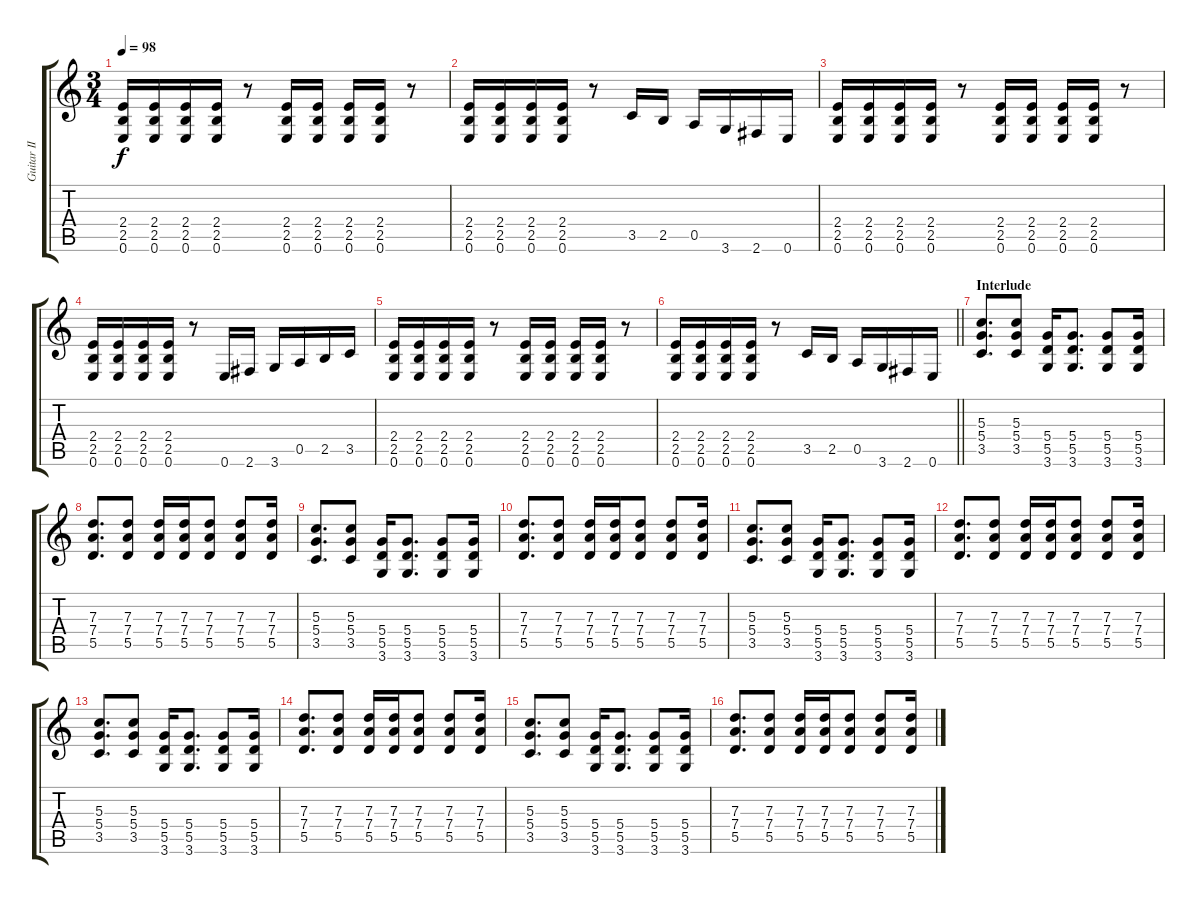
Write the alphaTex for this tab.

\track ("Guitar II" "Guitar II") {instrument distortionguitar}
\staff {score tabs}
\tuning (E4 B3 G3 D3 A2 E2) {hide}
\ts (3 4)
\tempo 98
\clef g2
\ks c
(2.4 2.5 0.6).16{dy f} (2.4 2.5 0.6).16 (2.4 2.5 0.6).16 (2.4 2.5 0.6).16 r.8 (2.4 2.5 0.6).16 (2.4 2.5 0.6).16 (2.4 2.5 0.6).16 (2.4 2.5 0.6).16 r.8 |
(2.4 2.5 0.6).16 (2.4 2.5 0.6).16 (2.4 2.5 0.6).16 (2.4 2.5 0.6).16 r.8 3.5.16 2.5.16 0.5.16 3.6.16 2.6.16 0.6.16 |
(2.4 2.5 0.6).16 (2.4 2.5 0.6).16 (2.4 2.5 0.6).16 (2.4 2.5 0.6).16 r.8 (2.4 2.5 0.6).16 (2.4 2.5 0.6).16 (2.4 2.5 0.6).16 (2.4 2.5 0.6).16 r.8 |
(2.4 2.5 0.6).16 (2.4 2.5 0.6).16 (2.4 2.5 0.6).16 (2.4 2.5 0.6).16 r.8 0.6.16 2.6.16 3.6.16 0.5.16 2.5.16 3.5.16 |
(2.4 2.5 0.6).16 (2.4 2.5 0.6).16 (2.4 2.5 0.6).16 (2.4 2.5 0.6).16 r.8 (2.4 2.5 0.6).16 (2.4 2.5 0.6).16 (2.4 2.5 0.6).16 (2.4 2.5 0.6).16 r.8 |
\barLineRight lightlight
(2.4 2.5 0.6).16 (2.4 2.5 0.6).16 (2.4 2.5 0.6).16 (2.4 2.5 0.6).16 r.8 3.5.16 2.5.16 0.5.16 3.6.16 2.6.16 0.6.16 |
\section ("" "Interlude")
(5.3 5.4 3.5).8{d} (5.3 5.4 3.5).8 (5.4 5.5 3.6).16 (5.4 5.5 3.6).8{d} (5.4 5.5 3.6).8 (5.4 5.5 3.6).16 |
(7.3 7.4 5.5).8{d} (7.3 7.4 5.5).8 (7.3 7.4 5.5).16 (7.3 7.4 5.5).16 (7.3 7.4 5.5).8 (7.3 7.4 5.5).8 (7.3 7.4 5.5).16 |
(5.3 5.4 3.5).8{d} (5.3 5.4 3.5).8 (5.4 5.5 3.6).16 (5.4 5.5 3.6).8{d} (5.4 5.5 3.6).8 (5.4 5.5 3.6).16 |
(7.3 7.4 5.5).8{d} (7.3 7.4 5.5).8 (7.3 7.4 5.5).16 (7.3 7.4 5.5).16 (7.3 7.4 5.5).8 (7.3 7.4 5.5).8 (7.3 7.4 5.5).16 |
(5.3 5.4 3.5).8{d} (5.3 5.4 3.5).8 (5.4 5.5 3.6).16 (5.4 5.5 3.6).8{d} (5.4 5.5 3.6).8 (5.4 5.5 3.6).16 |
(7.3 7.4 5.5).8{d} (7.3 7.4 5.5).8 (7.3 7.4 5.5).16 (7.3 7.4 5.5).16 (7.3 7.4 5.5).8 (7.3 7.4 5.5).8 (7.3 7.4 5.5).16 |
(5.3 5.4 3.5).8{d} (5.3 5.4 3.5).8 (5.4 5.5 3.6).16 (5.4 5.5 3.6).8{d} (5.4 5.5 3.6).8 (5.4 5.5 3.6).16 |
(7.3 7.4 5.5).8{d} (7.3 7.4 5.5).8 (7.3 7.4 5.5).16 (7.3 7.4 5.5).16 (7.3 7.4 5.5).8 (7.3 7.4 5.5).8 (7.3 7.4 5.5).16 |
(5.3 5.4 3.5).8{d} (5.3 5.4 3.5).8 (5.4 5.5 3.6).16 (5.4 5.5 3.6).8{d} (5.4 5.5 3.6).8 (5.4 5.5 3.6).16 |
(7.3 7.4 5.5).8{d} (7.3 7.4 5.5).8 (7.3 7.4 5.5).16 (7.3 7.4 5.5).16 (7.3 7.4 5.5).8 (7.3 7.4 5.5).8 (7.3 7.4 5.5).16
